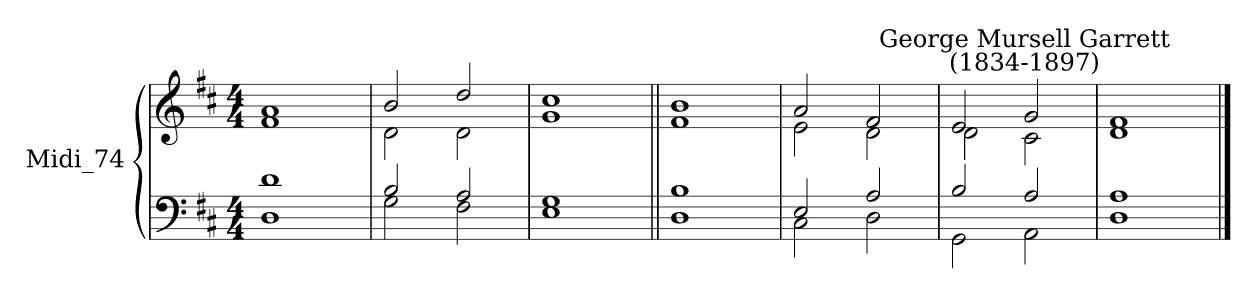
**kern	**kern
*part2	*part1
*staff2	*staff1
*I"Midi_74	*I"Midi_74
*clefF4	*clefG2
*k[f#c#]	*k[f#c#]
*D:	*D:
*M4/4	*M4/4
=1	=1
*^	*^
1d/	1D\	1a/	1f#\
=2	=2	=2	=2
2B/	2G\	2b/	2d\
2A/	2F#\	2dd/	2d\
=3	=3	=3	=3
1G/	1E\	1cc#/	1g\
=4||	=4||	=4||	=4||
1B/	1D\	1b/	1f#\
=5	=5	=5	=5
2E/	2C#\	2a/	2e\
2A/	2D\	2f#/	2d\
=6	=6	=6	=6
2B/	2GG\	2e/	2d\
!	!	!LO:TX:a:cj:t=George Mursell Garrett\n(1834-1897)	!
2A/	2AA\	2g/	2c#\
=7	=7	=7	=7
1A/	1D\	1f#/	1d\
*v	*v	*	*
*	*v	*v
==	==
*-	*-
